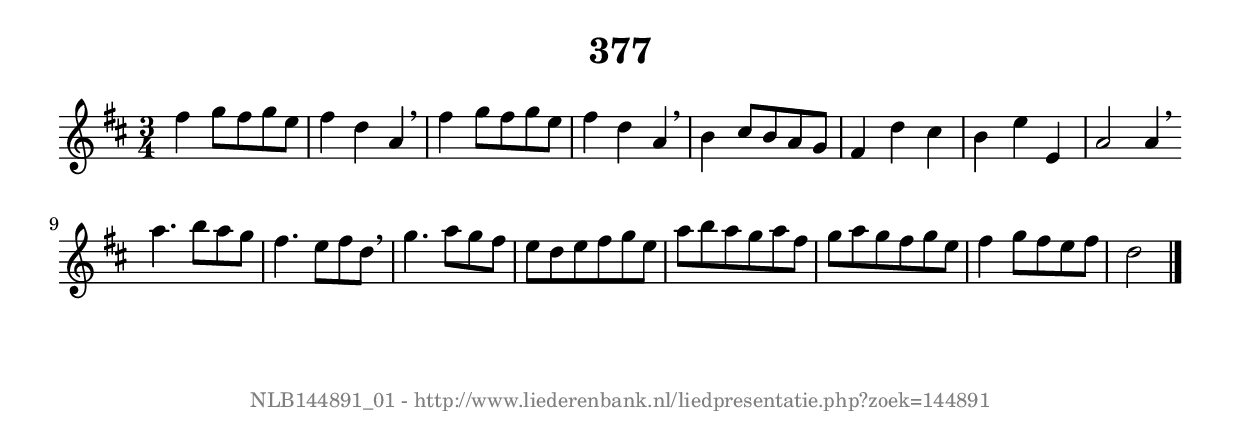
%
% produced by wce2krn 1.64 (7 June 2014)
%
\version"2.16"
#(append! paper-alist '(("long" . (cons (* 210 mm) (* 2000 mm)))))
#(set-default-paper-size "long")
sb = {\breathe}
mBreak = {\breathe }
bBreak = {\breathe }
x = {\once\override NoteHead #'style = #'cross }
gl=\glissando
itime={\override Staff.TimeSignature #'stencil = ##f }
ficta = {\once\set suggestAccidentals = ##t}
fine = {\once\override Score.RehearsalMark #'self-alignment-X = #1 \mark \markup {\italic{Fine}}}
dc = {\once\override Score.RehearsalMark #'self-alignment-X = #1 \mark \markup {\italic{D.C.}}}
dcf = {\once\override Score.RehearsalMark #'self-alignment-X = #1 \mark \markup {\italic{D.C. al Fine}}}
dcc = {\once\override Score.RehearsalMark #'self-alignment-X = #1 \mark \markup {\italic{D.C. al Coda}}}
ds = {\once\override Score.RehearsalMark #'self-alignment-X = #1 \mark \markup {\italic{D.S.}}}
dsf = {\once\override Score.RehearsalMark #'self-alignment-X = #1 \mark \markup {\italic{D.S. al Fine}}}
dsc = {\once\override Score.RehearsalMark #'self-alignment-X = #1 \mark \markup {\italic{D.S. al Coda}}}
pv = {\set Score.repeatCommands = #'((volta "1"))}
sv = {\set Score.repeatCommands = #'((volta "2"))}
tv = {\set Score.repeatCommands = #'((volta "3"))}
qv = {\set Score.repeatCommands = #'((volta "4"))}
xv = {\set Score.repeatCommands = #'((volta #f))}
\header{ tagline = ""
title = "377"
}
\score {{
\key d \major
\relative g'
{
\set melismaBusyProperties = #'()
\time 3/4
\tempo 4=120
\override Score.MetronomeMark #'transparent = ##t
\override Score.RehearsalMark #'break-visibility = #(vector #t #t #f)
fis'4 g8 fis g e fis4 d a \sb fis' g8 fis g e fis4 d a \mBreak \bar "|"
b4 cis8 b a g fis4 d' cis b e e, a2 a4 \bar ":|:" \bBreak
a'4. b8 a g fis4. e8 fis d \sb g4. a8 g fis e d e fis g e a b a g a fis g a g fis g e fis4 g8 fis e fis d2 \bar "|."
 }}
 \midi { }
 \layout {
            indent = 0.0\cm
}
}
\markup { \vspace #0 } \markup { \with-color #grey \fill-line { \center-column { \smaller "NLB144891_01 - http://www.liederenbank.nl/liedpresentatie.php?zoek=144891" } } }
